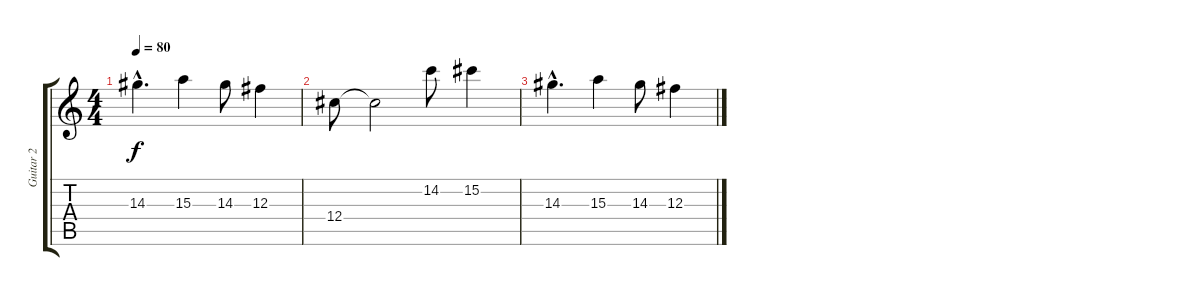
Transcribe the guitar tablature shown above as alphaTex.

\track ("Guitar 2" "Guitar 2") {instrument distortionguitar}
\staff {score tabs}
\tuning (Eb4 Bb3 Gb3 Db3 Ab2 Db2) {hide}
\ts (4 4)
\tempo 80
\clef g2
\ks c
14.3{hac}.4{d dy f} 15.3.4 14.3.8 12.3.4 |
12.4.8 12.4{t}.2 14.2.8 15.2.4 |
14.3{hac}.4{d} 15.3.4 14.3.8 12.3.4
